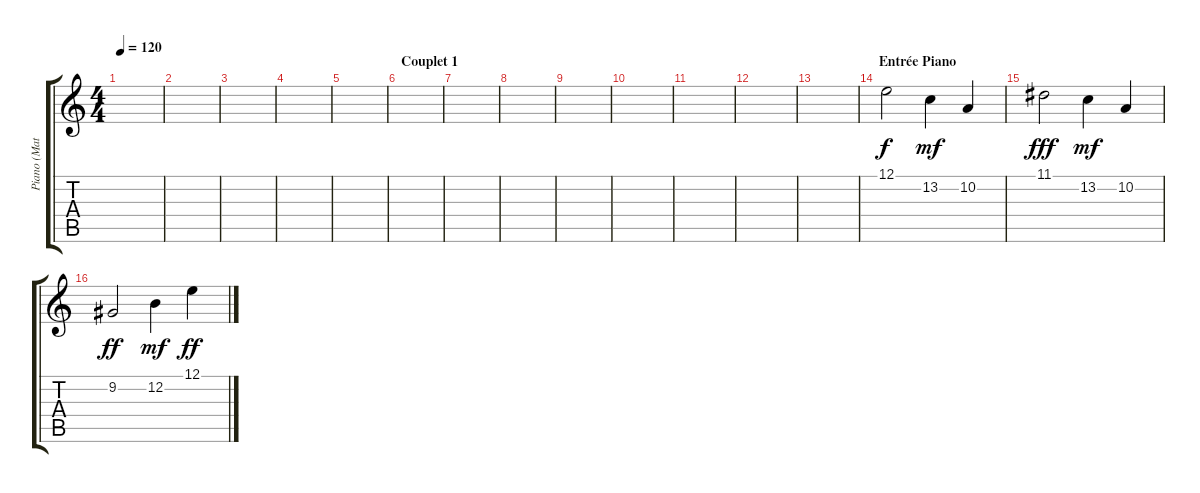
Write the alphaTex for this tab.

\track ("Piano (Matthew Bellamy)" "Piano (Mat") {instrument brightacousticpiano}
\staff {score tabs}
\tuning (E4 B3 G3 D3 A2 E2) {hide}
\ts (4 4)
\tempo 120
\clef g2
\ks c
|
|
|
|
|
\section ("" "Couplet 1")
|
|
|
|
|
|
|
|
\section ("" "Entrée Piano")
12.1.2 13.2.4{dy mf} 10.2.4 |
11.1.2{dy fff} 13.2.4{dy mf} 10.2.4 |
9.2.2{dy ff} 12.2.4{dy mf} 12.1.4{dy ff}
